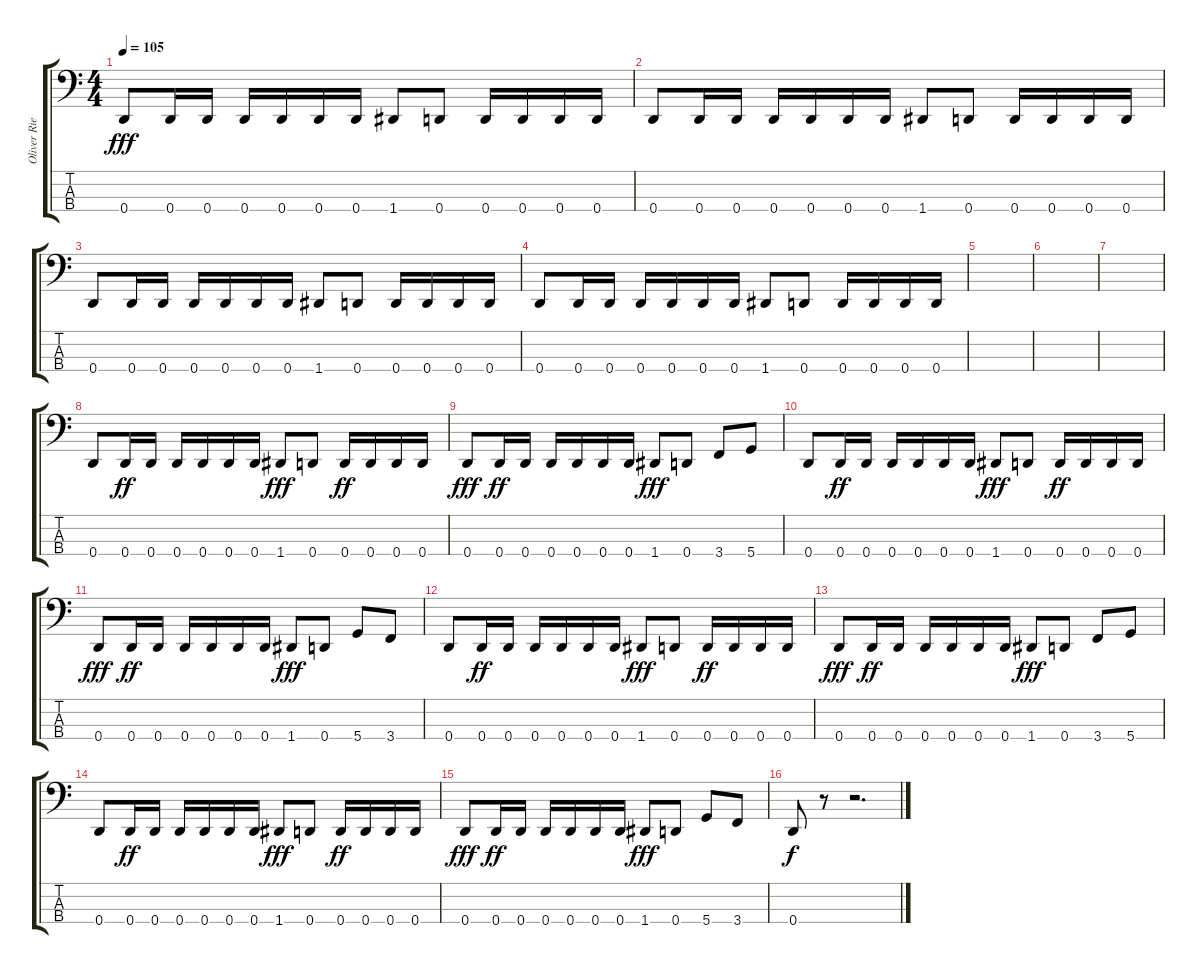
\track ("Oliver Riedel" "Oliver Rie") {instrument electricbassfinger}
\staff {score tabs}
\tuning (G2 D2 A1 D1) {hide}
\ts (4 4)
\tempo 105
\clef f4
\ks c
0.4.8{dy fff} 0.4.16 0.4.16 0.4.16 0.4.16 0.4.16 0.4.16 1.4.8 0.4.8 0.4.16 0.4.16 0.4.16 0.4.16 |
0.4.8 0.4.16 0.4.16 0.4.16 0.4.16 0.4.16 0.4.16 1.4.8 0.4.8 0.4.16 0.4.16 0.4.16 0.4.16 |
0.4.8 0.4.16 0.4.16 0.4.16 0.4.16 0.4.16 0.4.16 1.4.8 0.4.8 0.4.16 0.4.16 0.4.16 0.4.16 |
0.4.8 0.4.16 0.4.16 0.4.16 0.4.16 0.4.16 0.4.16 1.4.8 0.4.8 0.4.16 0.4.16 0.4.16 0.4.16 |
|
|
|
0.4.8 0.4.16{dy ff} 0.4.16 0.4.16 0.4.16 0.4.16 0.4.16 1.4.8{dy fff} 0.4.8 0.4.16{dy ff} 0.4.16 0.4.16 0.4.16 |
0.4.8{dy fff} 0.4.16{dy ff} 0.4.16 0.4.16 0.4.16 0.4.16 0.4.16 1.4.8{dy fff} 0.4.8 3.4.8 5.4.8 |
0.4.8 0.4.16{dy ff} 0.4.16 0.4.16 0.4.16 0.4.16 0.4.16 1.4.8{dy fff} 0.4.8 0.4.16{dy ff} 0.4.16 0.4.16 0.4.16 |
0.4.8{dy fff} 0.4.16{dy ff} 0.4.16 0.4.16 0.4.16 0.4.16 0.4.16 1.4.8{dy fff} 0.4.8 5.4.8 3.4.8 |
0.4.8 0.4.16{dy ff} 0.4.16 0.4.16 0.4.16 0.4.16 0.4.16 1.4.8{dy fff} 0.4.8 0.4.16{dy ff} 0.4.16 0.4.16 0.4.16 |
0.4.8{dy fff} 0.4.16{dy ff} 0.4.16 0.4.16 0.4.16 0.4.16 0.4.16 1.4.8{dy fff} 0.4.8 3.4.8 5.4.8 |
0.4.8 0.4.16{dy ff} 0.4.16 0.4.16 0.4.16 0.4.16 0.4.16 1.4.8{dy fff} 0.4.8 0.4.16{dy ff} 0.4.16 0.4.16 0.4.16 |
0.4.8{dy fff} 0.4.16{dy ff} 0.4.16 0.4.16 0.4.16 0.4.16 0.4.16 1.4.8{dy fff} 0.4.8 5.4.8 3.4.8 |
0.4.8{dy f} r.8 r.2{d}
